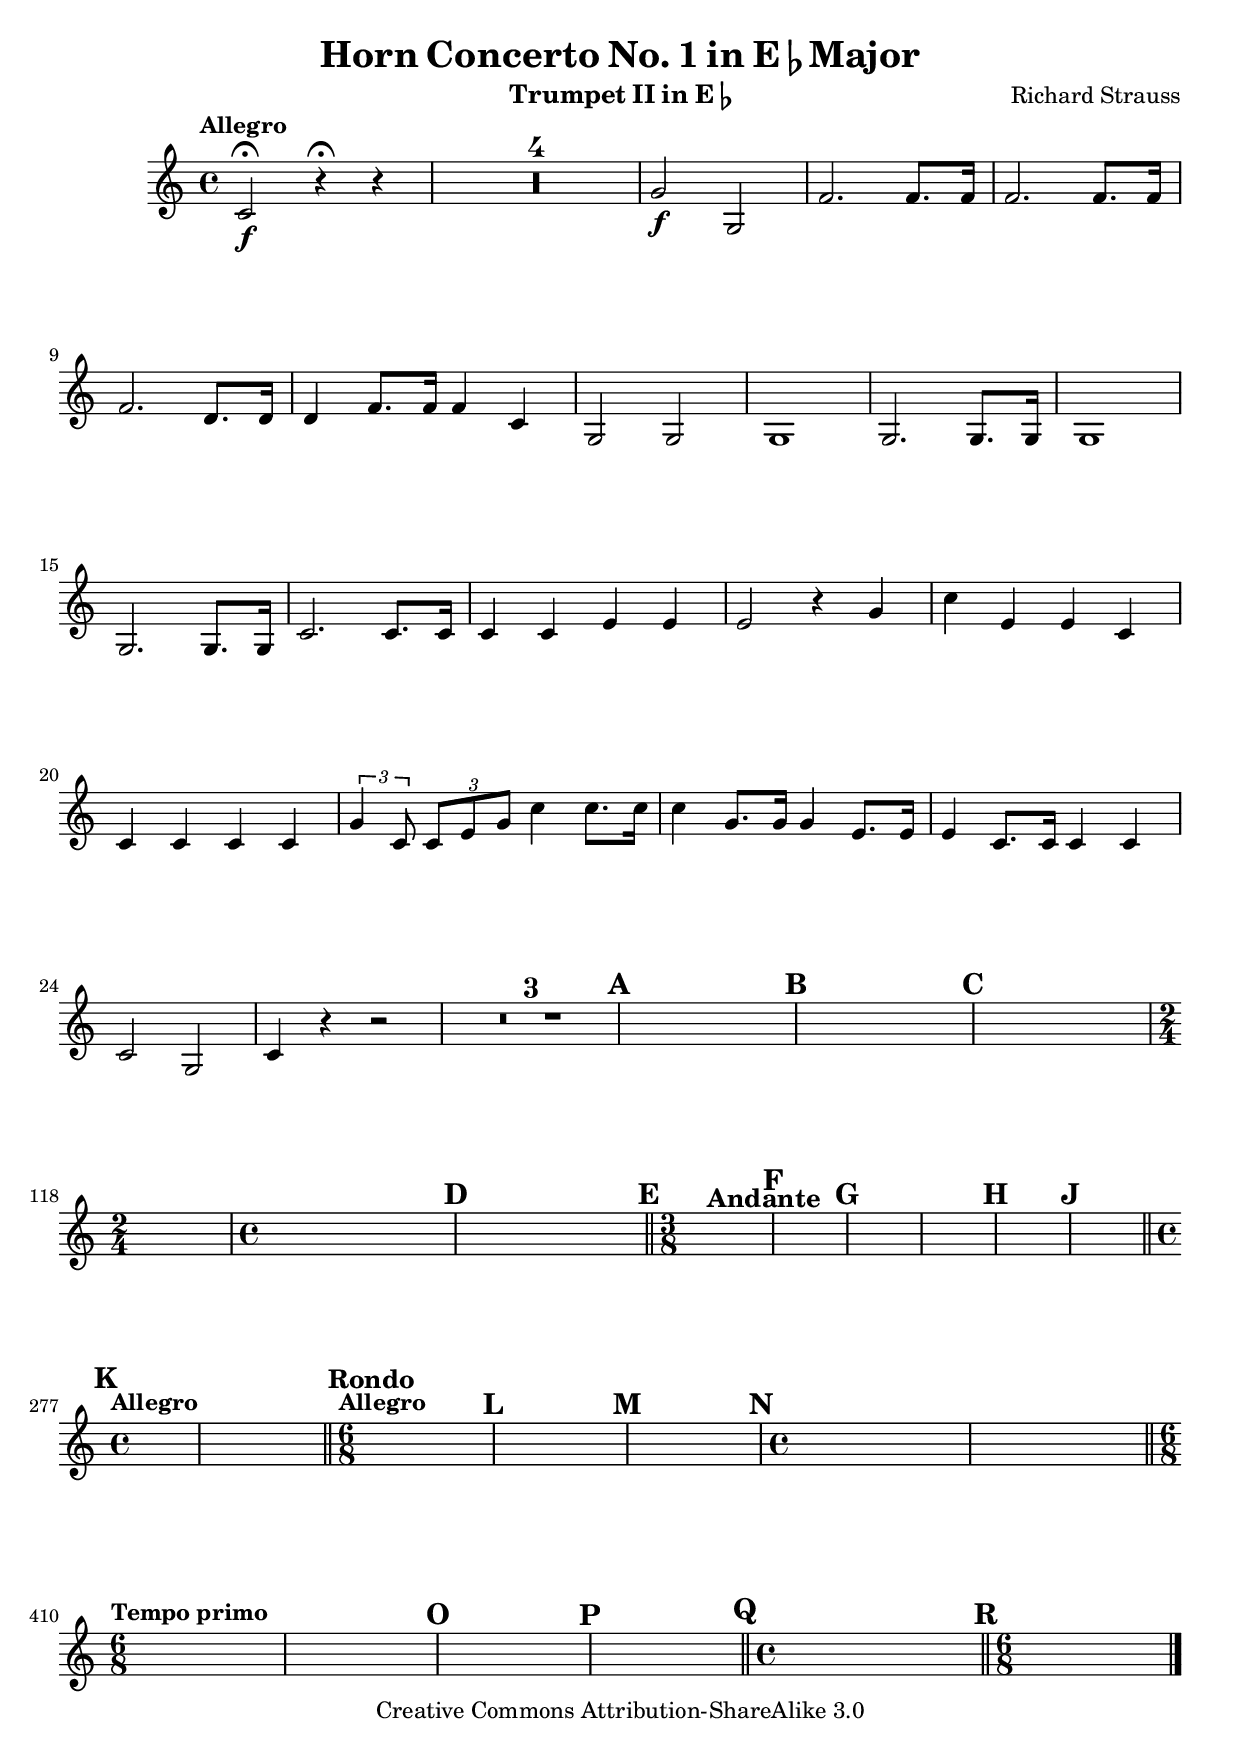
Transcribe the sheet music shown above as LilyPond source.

\version "2.12.2"

\version "2.12.2"

\include "defs.ily"

trumpetTwoMvtI = \relative c'
{
  \transposition ees
  c2\f\fermata r4\fermata r |
  R1*4 |
  g'2\f g, |
  f'2. f8. f16 |
  f2. f8. f16 |
  f2. d8. d16 |
  d4 f8. f16 f4 c |
  g2 g |
  g1 |
  g2. g8. g16 |
  g1 |
  g2. g8. g16 |
  c2. c8. c16 |
  c4 c e e |
  e2 r4 g |
  c e, e c |
  c c c c |
  \times 2/3 {g'4 c,8} \times 2/3 {c8 e g} c4 c8. c16 |
  c4 g8. g16 g4 e8. e16 |
  e4 c8. c16 c4 c |
  c2 g |
  c4 r r2 |
  R1*3 |

  %A
}

trumpetTwoMvtII = \relative c'
{
}

trumpetTwoMvtIII = \relative c'
{
}

trumpetTwo = {\trumpetTwoMvtI \trumpetTwoMvtII \trumpetTwoMvtIII}




\paper
{
  ragged-last-bottom = ##f
}

instrument = \markup {Trumpet II in E\flat}

\include "header.ily"

notes = \trumpetTwo

\include "part.ily"

